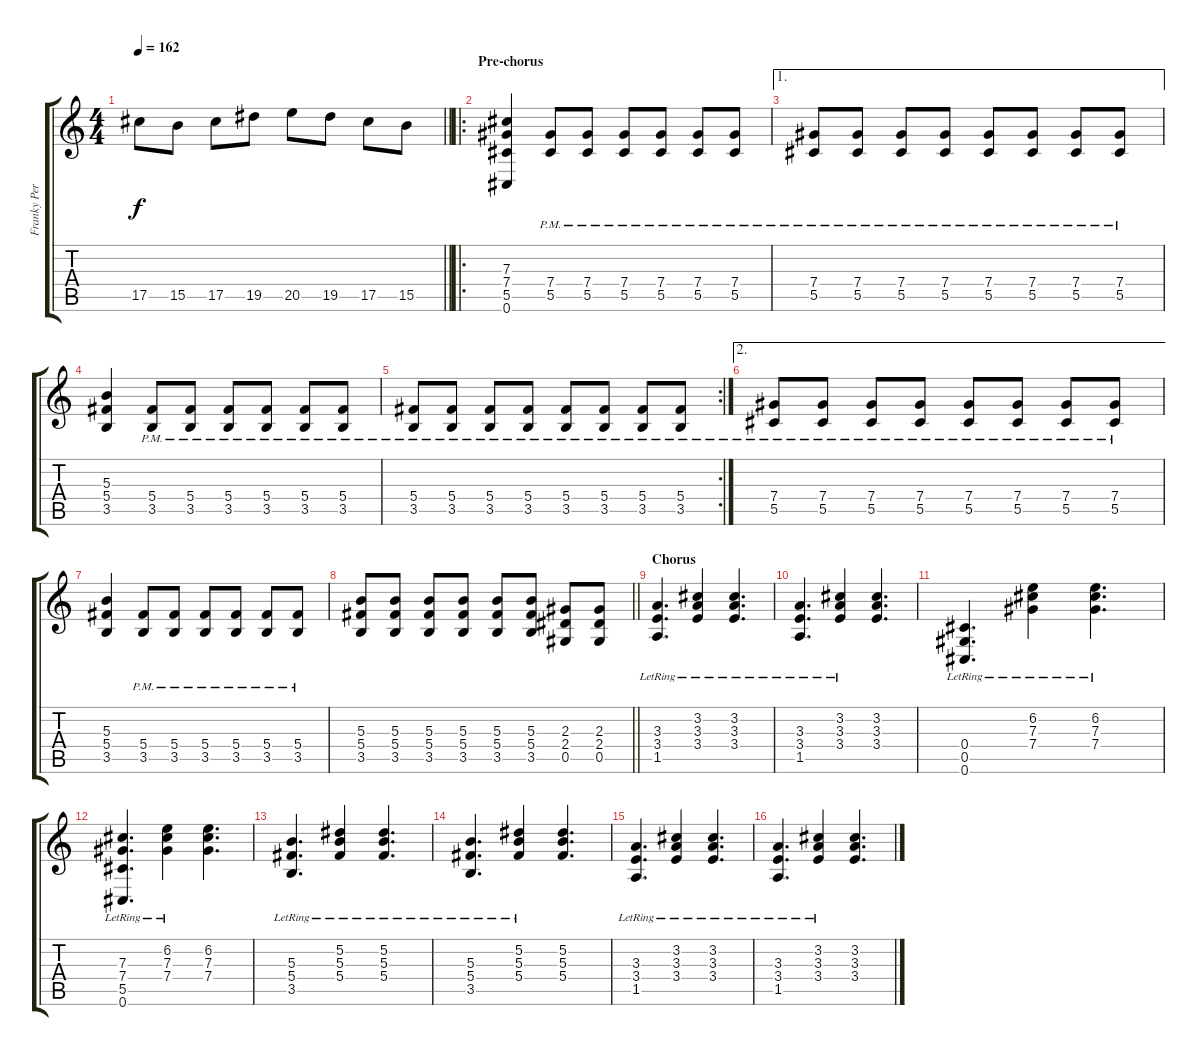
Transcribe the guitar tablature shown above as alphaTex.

\track ("Franky Perez" "Franky Per") {instrument distortionguitar}
\staff {score tabs}
\tuning (Eb4 Bb3 Gb3 Db3 Ab2 Db2) {hide}
\ts (4 4)
\tempo 162
\clef g2
\barLineRight lightlight
\ks c
17.5.8{dy f} 15.5.8 17.5.8 19.5.8 20.5.8 19.5.8 17.5.8 15.5.8 |
\ro
\section ("" "Pre-chorus")
(7.3 7.4 5.5 0.6).4 (7.4{pm} 5.5{pm}).8 (7.4{pm} 5.5{pm}).8 (7.4{pm} 5.5{pm}).8 (7.4{pm} 5.5{pm}).8 (7.4{pm} 5.5{pm}).8 (7.4{pm} 5.5{pm}).8 |
\ae 1
(7.4{pm} 5.5{pm}).8 (7.4{pm} 5.5{pm}).8 (7.4{pm} 5.5{pm}).8 (7.4{pm} 5.5{pm}).8 (7.4{pm} 5.5{pm}).8 (7.4{pm} 5.5{pm}).8 (7.4{pm} 5.5{pm}).8 (7.4{pm} 5.5{pm}).8 |
(5.3 5.4 3.5).4 (5.4{pm} 3.5{pm}).8 (5.4{pm} 3.5{pm}).8 (5.4{pm} 3.5{pm}).8 (5.4{pm} 3.5{pm}).8 (5.4{pm} 3.5{pm}).8 (5.4{pm} 3.5{pm}).8 |
\rc 2
(5.4{pm} 3.5{pm}).8 (5.4{pm} 3.5{pm}).8 (5.4{pm} 3.5{pm}).8 (5.4{pm} 3.5{pm}).8 (5.4{pm} 3.5{pm}).8 (5.4{pm} 3.5{pm}).8 (5.4{pm} 3.5{pm}).8 (5.4{pm} 3.5{pm}).8 |
\ae 2
(7.4{pm} 5.5{pm}).8 (7.4{pm} 5.5{pm}).8 (7.4{pm} 5.5{pm}).8 (7.4{pm} 5.5{pm}).8 (7.4{pm} 5.5{pm}).8 (7.4{pm} 5.5{pm}).8 (7.4{pm} 5.5{pm}).8 (7.4{pm} 5.5{pm}).8 |
(5.3 5.4 3.5).4 (5.4{pm} 3.5{pm}).8 (5.4{pm} 3.5{pm}).8 (5.4{pm} 3.5{pm}).8 (5.4{pm} 3.5{pm}).8 (5.4{pm} 3.5{pm}).8 (5.4{pm} 3.5{pm}).8 |
\barLineRight lightlight
(5.3 5.4 3.5).8 (5.3 5.4 3.5).8 (5.3 5.4 3.5).8 (5.3 5.4 3.5).8 (5.3 5.4 3.5).8 (5.3 5.4 3.5).8 (2.3 2.4 0.5).8 (2.3 2.4 0.5).8 |
\section ("" "Chorus")
(3.3{lr} 3.4{lr} 1.5{lr}).4{d} (3.2{lr} 3.3{lr} 3.4{lr}).4 (3.2{lr} 3.3{lr} 3.4{lr}).4{d} |
(3.3{lr} 3.4{lr} 1.5{lr}).4{d} (3.2{lr} 3.3{lr} 3.4{lr}).4 (3.2 3.3 3.4).4{d} |
(0.4{lr} 0.5{lr} 0.6{lr}).4{d} (6.2{lr} 7.3{lr} 7.4{lr}).4 (6.2{lr} 7.3{lr} 7.4{lr}).4{d} |
(7.3{lr} 7.4{lr} 5.5{lr} 0.6{lr}).4{d} (6.2{lr} 7.3{lr} 7.4{lr}).4 (6.2 7.3 7.4).4{d} |
(5.3{lr} 5.4{lr} 3.5{lr}).4{d} (5.2{lr} 5.3{lr} 5.4{lr}).4 (5.2{lr} 5.3{lr} 5.4{lr}).4{d} |
(5.3{lr} 5.4{lr} 3.5{lr}).4{d} (5.2{lr} 5.3{lr} 5.4{lr}).4 (5.2 5.3 5.4).4{d} |
(3.3{lr} 3.4{lr} 1.5{lr}).4{d} (3.2{lr} 3.3{lr} 3.4{lr}).4 (3.2{lr} 3.3{lr} 3.4{lr}).4{d} |
(3.3{lr} 3.4{lr} 1.5{lr}).4{d} (3.2{lr} 3.3{lr} 3.4{lr}).4 (3.2 3.3 3.4).4{d}
